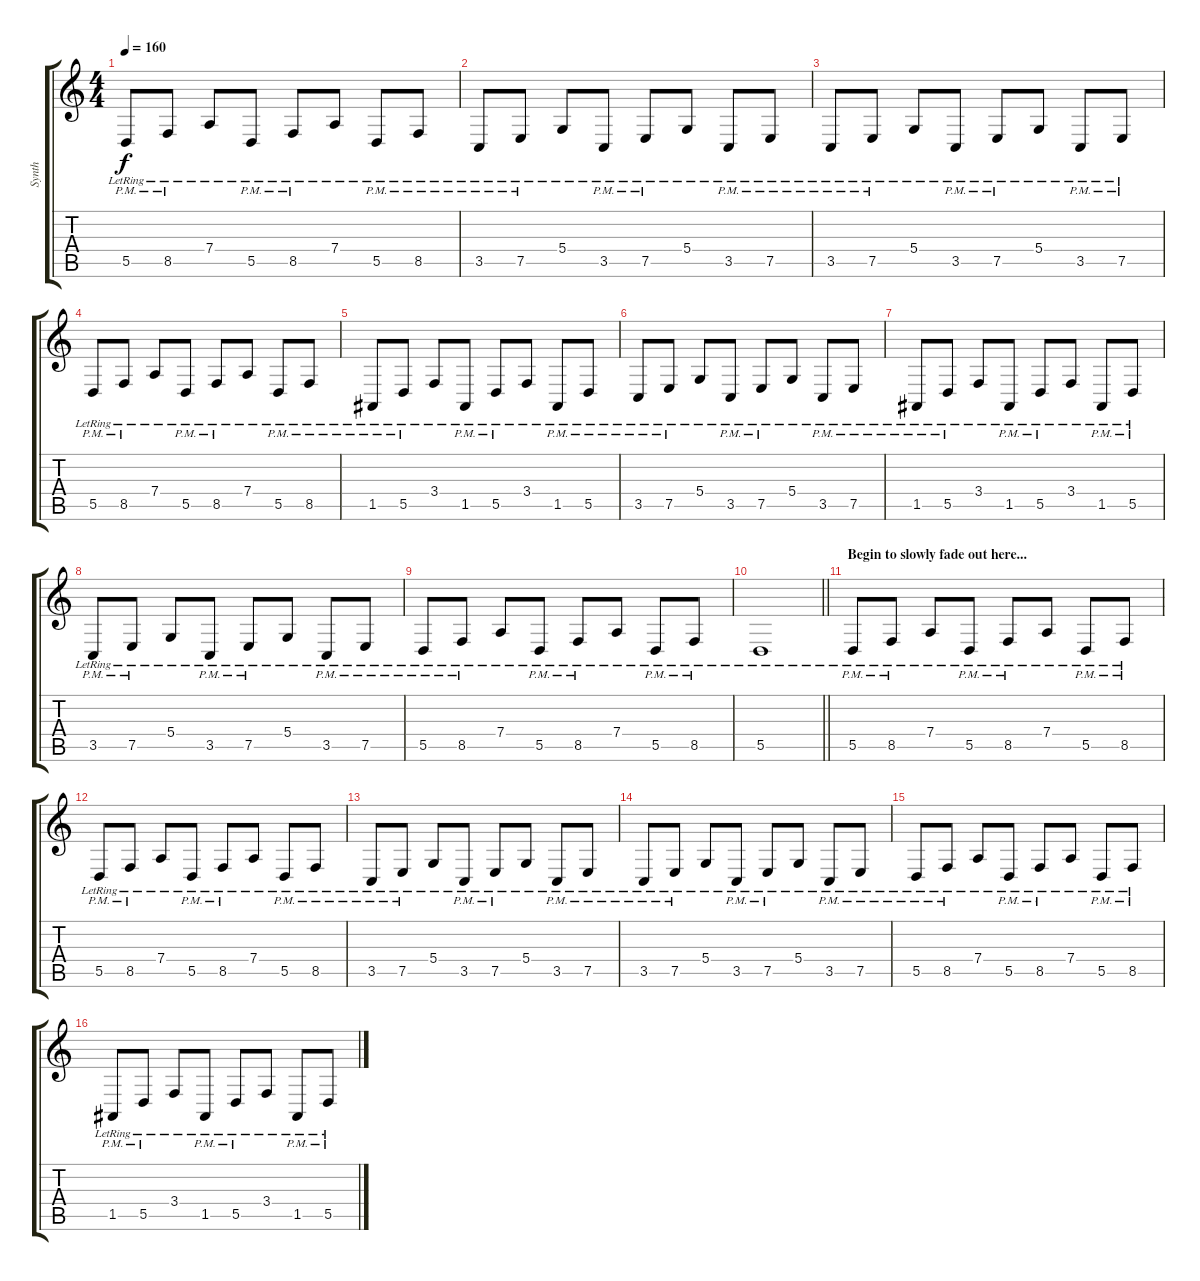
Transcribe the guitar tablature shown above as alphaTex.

\track ("Synth" "Synth") {instrument synthstrings2}
\staff {score tabs}
\tuning (E4 B3 G3 D3 A2 D2) {hide}
\ts (4 4)
\tempo 160
\clef g2
\ks c
5.5{pm lr}.8{dy f} 8.5{pm lr}.8 7.4{lr}.8 5.5{pm lr}.8 8.5{pm lr}.8 7.4{lr}.8 5.5{pm lr}.8 8.5{pm lr}.8 |
3.5{pm lr}.8 7.5{pm lr}.8 5.4{lr}.8 3.5{pm lr}.8 7.5{pm lr}.8 5.4{lr}.8 3.5{pm lr}.8 7.5{pm lr}.8 |
3.5{pm lr}.8 7.5{pm lr}.8 5.4{lr}.8 3.5{pm lr}.8 7.5{pm lr}.8 5.4{lr}.8 3.5{pm lr}.8 7.5{pm lr}.8 |
5.5{pm lr}.8 8.5{pm lr}.8 7.4{lr}.8 5.5{pm lr}.8 8.5{pm lr}.8 7.4{lr}.8 5.5{pm lr}.8 8.5{pm lr}.8 |
1.5{pm lr}.8 5.5{pm lr}.8 3.4{lr}.8 1.5{pm lr}.8 5.5{pm lr}.8 3.4{lr}.8 1.5{pm lr}.8 5.5{pm lr}.8 |
3.5{pm lr}.8 7.5{pm lr}.8 5.4{lr}.8 3.5{pm lr}.8 7.5{pm lr}.8 5.4{lr}.8 3.5{pm lr}.8 7.5{pm lr}.8 |
1.5{pm lr}.8 5.5{pm lr}.8 3.4{lr}.8 1.5{pm lr}.8 5.5{pm lr}.8 3.4{lr}.8 1.5{pm lr}.8 5.5{pm lr}.8 |
3.5{pm lr}.8 7.5{pm lr}.8 5.4{lr}.8 3.5{pm lr}.8 7.5{pm lr}.8 5.4{lr}.8 3.5{pm lr}.8 7.5{pm lr}.8 |
5.5{pm lr}.8 8.5{pm lr}.8 7.4{lr}.8 5.5{pm lr}.8 8.5{pm lr}.8 7.4{lr}.8 5.5{pm lr}.8 8.5{pm lr}.8 |
\barLineRight lightlight
5.5{lr}.1 |
\section ("" "Begin to slowly fade out here...")
5.5{pm lr}.8 8.5{pm lr}.8 7.4{lr}.8 5.5{pm lr}.8 8.5{pm lr}.8 7.4{lr}.8 5.5{pm lr}.8 8.5{pm lr}.8 |
5.5{pm lr}.8 8.5{pm lr}.8 7.4{lr}.8 5.5{pm lr}.8 8.5{pm lr}.8 7.4{lr}.8 5.5{pm lr}.8 8.5{pm lr}.8 |
3.5{pm lr}.8 7.5{pm lr}.8 5.4{lr}.8 3.5{pm lr}.8 7.5{pm lr}.8 5.4{lr}.8 3.5{pm lr}.8 7.5{pm lr}.8 |
3.5{pm lr}.8 7.5{pm lr}.8 5.4{lr}.8 3.5{pm lr}.8 7.5{pm lr}.8 5.4{lr}.8 3.5{pm lr}.8 7.5{pm lr}.8 |
5.5{pm lr}.8 8.5{pm lr}.8 7.4{lr}.8 5.5{pm lr}.8 8.5{pm lr}.8 7.4{lr}.8 5.5{pm lr}.8 8.5{pm lr}.8 |
1.5{pm lr}.8 5.5{pm lr}.8 3.4{lr}.8 1.5{pm lr}.8 5.5{pm lr}.8 3.4{lr}.8 1.5{pm lr}.8 5.5{pm lr}.8
